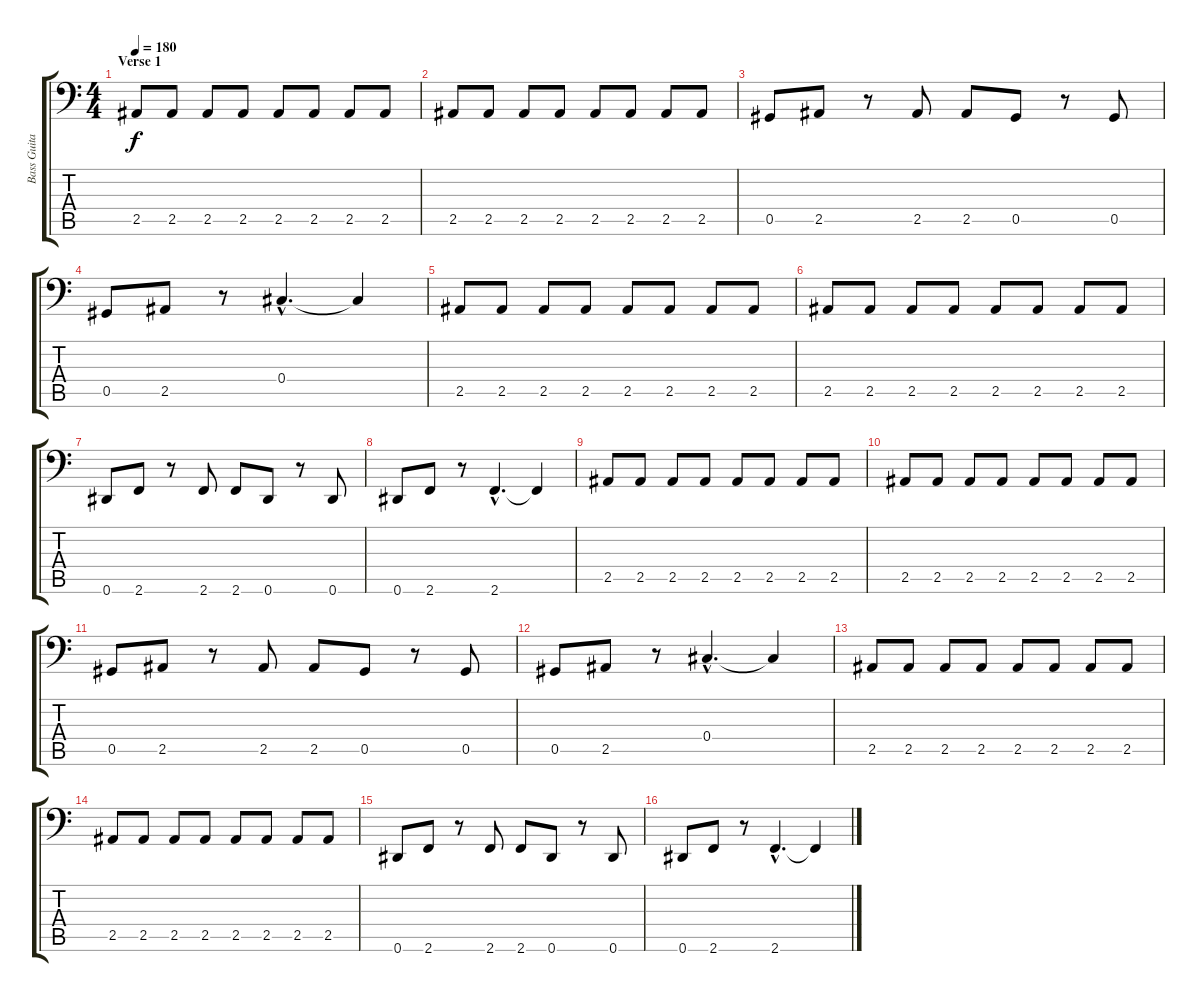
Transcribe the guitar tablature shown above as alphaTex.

\track ("Bass Guitar" "Bass Guita") {instrument electricbasspick}
\staff {score tabs}
\tuning (Eb3 Bb2 Gb2 Db2 Ab1 Eb1) {hide}
\ts (4 4)
\section ("" "Verse 1")
\tempo 180
\clef f4
\ks c
2.5.8{dy f} 2.5.8 2.5.8 2.5.8 2.5.8 2.5.8 2.5.8 2.5.8 |
2.5.8 2.5.8 2.5.8 2.5.8 2.5.8 2.5.8 2.5.8 2.5.8 |
0.5.8 2.5.8 r.8 2.5.8 2.5.8 0.5.8 r.8 0.5.8 |
0.5.8 2.5.8 r.8 0.4{hac}.4{d} 0.4{t}.4 |
2.5.8 2.5.8 2.5.8 2.5.8 2.5.8 2.5.8 2.5.8 2.5.8 |
2.5.8 2.5.8 2.5.8 2.5.8 2.5.8 2.5.8 2.5.8 2.5.8 |
0.6.8 2.6.8 r.8 2.6.8 2.6.8 0.6.8 r.8 0.6.8 |
0.6.8 2.6.8 r.8 2.6{hac}.4{d} 2.6{t}.4 |
2.5.8 2.5.8 2.5.8 2.5.8 2.5.8 2.5.8 2.5.8 2.5.8 |
2.5.8 2.5.8 2.5.8 2.5.8 2.5.8 2.5.8 2.5.8 2.5.8 |
0.5.8 2.5.8 r.8 2.5.8 2.5.8 0.5.8 r.8 0.5.8 |
0.5.8 2.5.8 r.8 0.4{hac}.4{d} 0.4{t}.4 |
2.5.8 2.5.8 2.5.8 2.5.8 2.5.8 2.5.8 2.5.8 2.5.8 |
2.5.8 2.5.8 2.5.8 2.5.8 2.5.8 2.5.8 2.5.8 2.5.8 |
0.6.8 2.6.8 r.8 2.6.8 2.6.8 0.6.8 r.8 0.6.8 |
0.6.8 2.6.8 r.8 2.6{hac}.4{d} 2.6{t}.4
